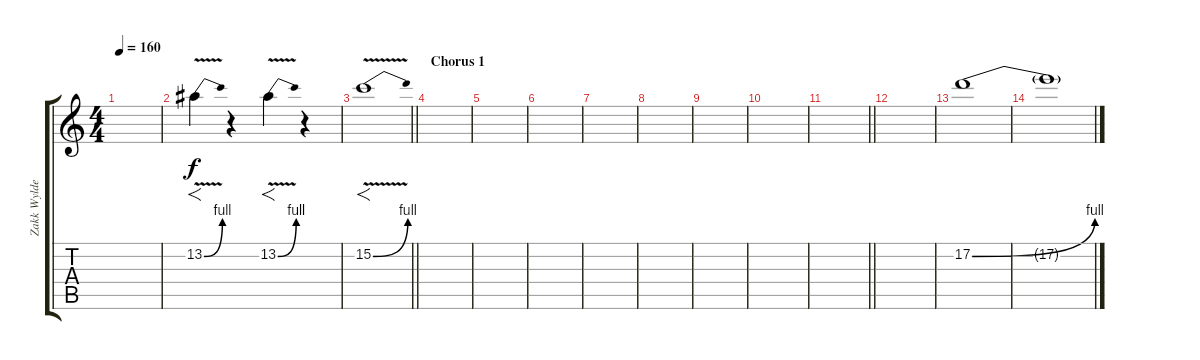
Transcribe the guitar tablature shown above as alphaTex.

\track ("Zakk Wylde - Solo Guitar" "Zakk Wylde") {instrument distortionguitar}
\staff {score tabs}
\tuning (D4 A3 F3 C3 G2 D2) {hide}
\ts (4 4)
\tempo 160
\clef g2
\ks c
|
13.2{be (bend 0 0 60 4) v}.4{f} r.4 13.2{be (bend 0 0 60 4) v}.4{f} r.4 |
\barLineRight lightlight
15.2{be (bend 0 0 60 4) v}.1{f volume 10} |
\section ("" "Chorus 1")
|
|
|
|
|
|
|
\barLineRight lightlight
|
\section ("" "")
|
17.2{be (bend 0 0 60 4)}.1{volume 11} |
17.2{t}.1{volume 1}
